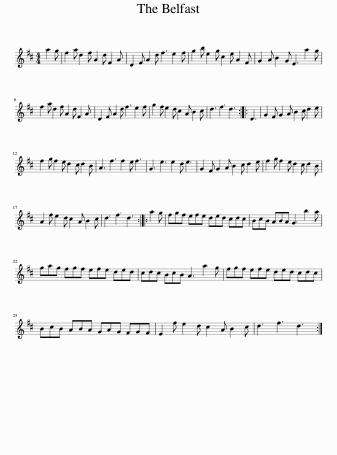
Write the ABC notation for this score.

X:1
L:1/8
M:4/4
I:linebreak $
K:D
V:1 treble
V:1
 a2 g | f2 a d2 f A2 d F2 A | D2 F A2 d f3 e2 f | g2 b e2 g c2 e A2 F | G2 A B2 G E3 a2 g |$ %5
 f2 a d2 f A2 d F2 A | D2 F A2 d f3 e2 f | g2 f e2 d c2 A B2 c | d3 f3 d3 :: D3 | %10
 G2 F G2 A B2 c d2 e |$ f2 g f2 e d2 c d2 B | A3 f3 f2 e f3 | G3 e3 e2 d e3 | G2 F G2 A B2 c d2 e | %15
 f2 g f2 e d2 c d2 B |$ A2 f e2 d c2 A B2 c | d3 f3 d3 :: a2 g | fgf efe ded cdc | %20
 BcB ABA G3 b2 a |$ gag fgf efe ded | cdc BcB A3 a2 g | fgf efe ded cdc |$ BcB ABA GAG FGF | %25
 E2 f e2 d c2 A B2 c | d3 f3 d3 :| %27
